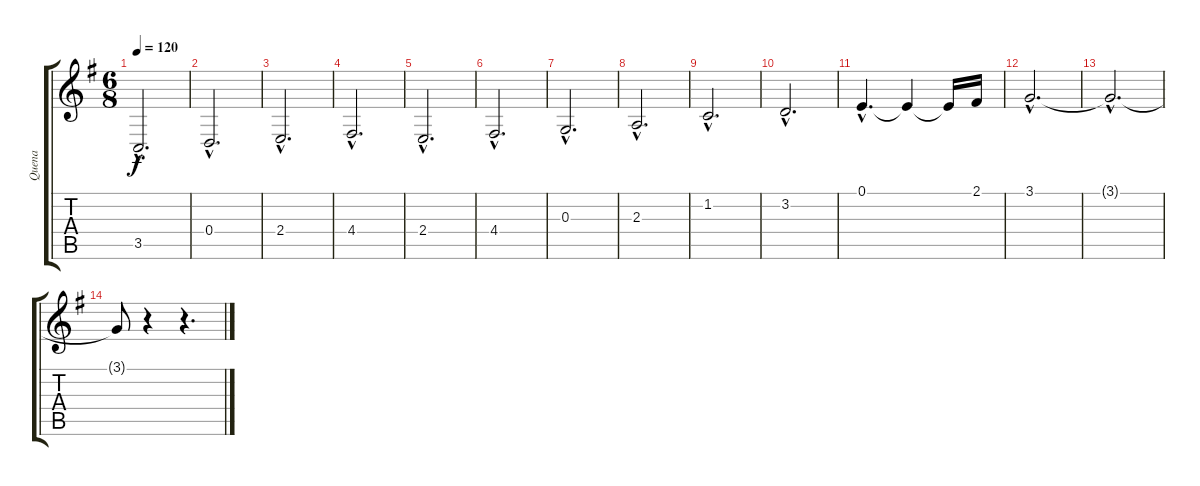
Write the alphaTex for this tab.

\track ("Quena" "Quena") {instrument flute}
\staff {score tabs}
\tuning (E4 B3 G3 D3 A2 E2) {hide}
\ts (6 8)
\tempo 120
\clef g2
\ks g
3.5{hac}.2{d dy f} |
0.4{hac}.2{d} |
2.4{hac}.2{d} |
4.4{hac}.2{d} |
2.4{hac}.2{d} |
4.4{hac}.2{d} |
0.3{hac}.2{d} |
2.3{hac}.2{d} |
1.2{hac}.2{d} |
3.2{hac}.2{d} |
0.1{hac}.4{d} 0.1{t}.4 0.1{t}.16 2.1.16 |
3.1{hac}.2{d} |
3.1{hac t}.2{d} |
3.1{t}.8 r.4 r.4{d}
